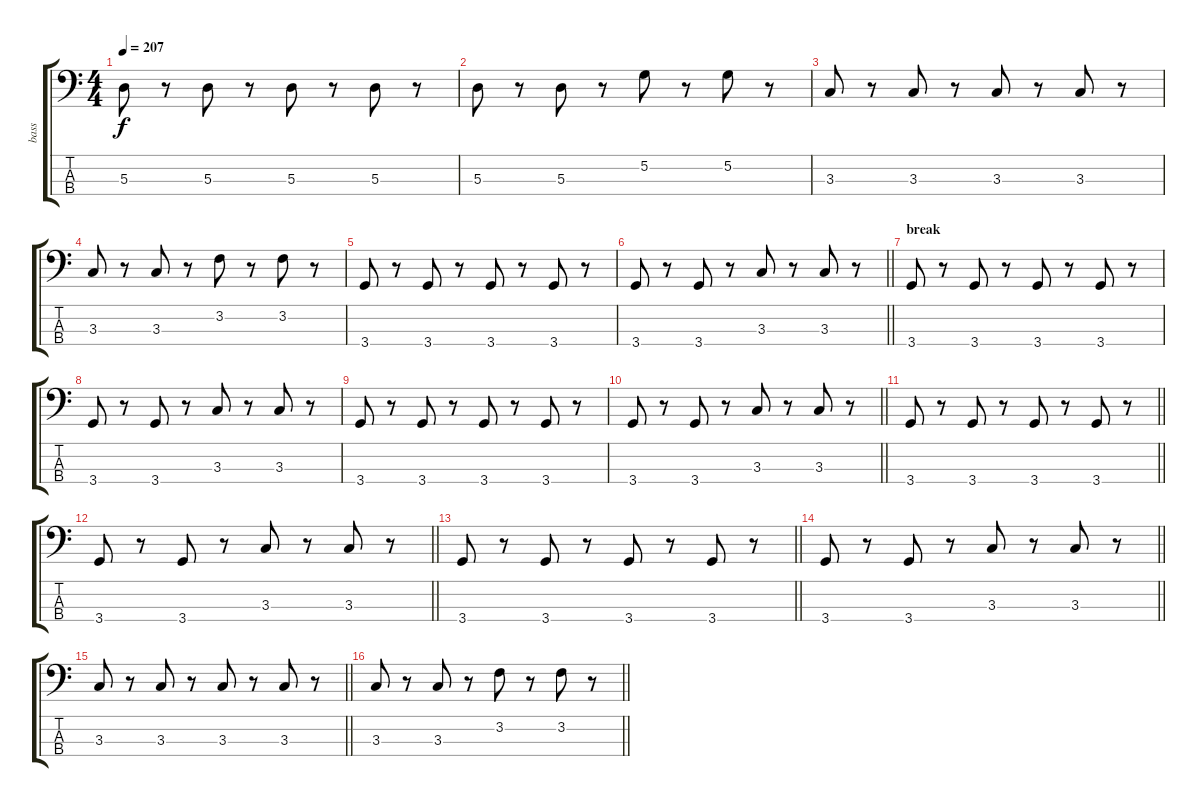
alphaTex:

\track ("bass" "bass") {instrument electricbassfinger}
\staff {score tabs}
\tuning (G2 D2 A1 E1) {hide}
\ts (4 4)
\tempo 207
\clef f4
\ks c
5.3.8{dy f} r.8 5.3.8 r.8 5.3.8 r.8 5.3.8 r.8 |
5.3.8 r.8 5.3.8 r.8 5.2.8 r.8 5.2.8 r.8 |
3.3.8 r.8 3.3.8 r.8 3.3.8 r.8 3.3.8 r.8 |
3.3.8 r.8 3.3.8 r.8 3.2.8 r.8 3.2.8 r.8 |
3.4.8 r.8 3.4.8 r.8 3.4.8 r.8 3.4.8 r.8 |
\barLineRight lightlight
3.4.8 r.8 3.4.8 r.8 3.3.8 r.8 3.3.8 r.8 |
\section ("" "break")
3.4.8 r.8 3.4.8 r.8 3.4.8 r.8 3.4.8 r.8 |
3.4.8 r.8 3.4.8 r.8 3.3.8 r.8 3.3.8 r.8 |
3.4.8 r.8 3.4.8 r.8 3.4.8 r.8 3.4.8 r.8 |
\barLineRight lightlight
3.4.8 r.8 3.4.8 r.8 3.3.8 r.8 3.3.8 r.8 |
\barLineRight lightlight
3.4.8 r.8 3.4.8 r.8 3.4.8 r.8 3.4.8 r.8 |
\barLineRight lightlight
3.4.8 r.8 3.4.8 r.8 3.3.8 r.8 3.3.8 r.8 |
\barLineRight lightlight
3.4.8 r.8 3.4.8 r.8 3.4.8 r.8 3.4.8 r.8 |
\barLineRight lightlight
3.4.8 r.8 3.4.8 r.8 3.3.8 r.8 3.3.8 r.8 |
\barLineRight lightlight
3.3.8 r.8 3.3.8 r.8 3.3.8 r.8 3.3.8 r.8 |
\barLineRight lightlight
3.3.8 r.8 3.3.8 r.8 3.2.8 r.8 3.2.8 r.8
